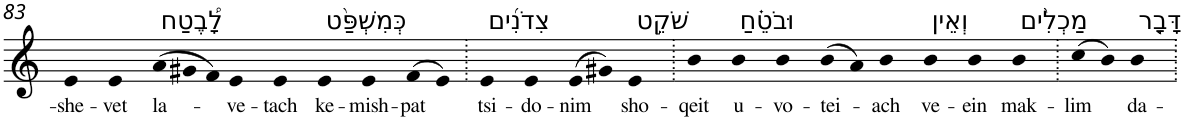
**kern	**text
*part1	*part1
*staff1	*staff1
*I"Piano	*
*I'Pno	*
!!LO:PB:g=z
*clefG2	*
*k[]	*
=83	=83
!	!LO:LY:b
4e	-she-
!	!LO:LY:b
4e	-vet
*Xtuplet	*
!LO:TX:a:t=לָ֠בֶטַח	!
!	!LO:LY:b
(>12a	la-
12g#X	.
12f)	.
!	!LO:LY:b
4e	-ve-
!	!LO:LY:b
4e	-tach
!LO:TX:a:t=כְּמִשְׁפַּ֨ט	!
!	!LO:LY:b
4e	ke-
!	!LO:LY:b
4e	-mish-
!	!LO:LY:b
(>8f	-pat
8e)	.
=84.	=84.
!LO:TX:a:t=צִדֹנִ֜ים	!
!	!LO:LY:b
4e	tsi-
!	!LO:LY:b
4e	-do-
!	!LO:LY:b
(>8e	-nim
8g#X)	.
!LO:TX:a:t=שֹׁקֵ֣ט	!
!	!LO:LY:b
4e	sho-
=85.	=85.
!	!LO:LY:b
4b	-qeit
!LO:TX:a:t=וּבֹטֵ֗חַ	!
!	!LO:LY:b
4b	u-
!	!LO:LY:b
4b	-vo-
!	!LO:LY:b
(>8b	-tei-
8a)	.
!	!LO:LY:b
4b	-ach
!LO:TX:a:t=וְאֵין	!
!	!LO:LY:b
4b	ve-
!	!LO:LY:b
4b	-ein
!LO:TX:a:t=מַכְלִ֨ים	!
!	!LO:LY:b
4b	mak-
=86.	=86.
!	!LO:LY:b
(>8cc	-lim
8b)	.
!LO:TX:a:t=דָּבָ֤ר	!
!	!LO:LY:b
4b	da-
=.	=.
*-	*-
